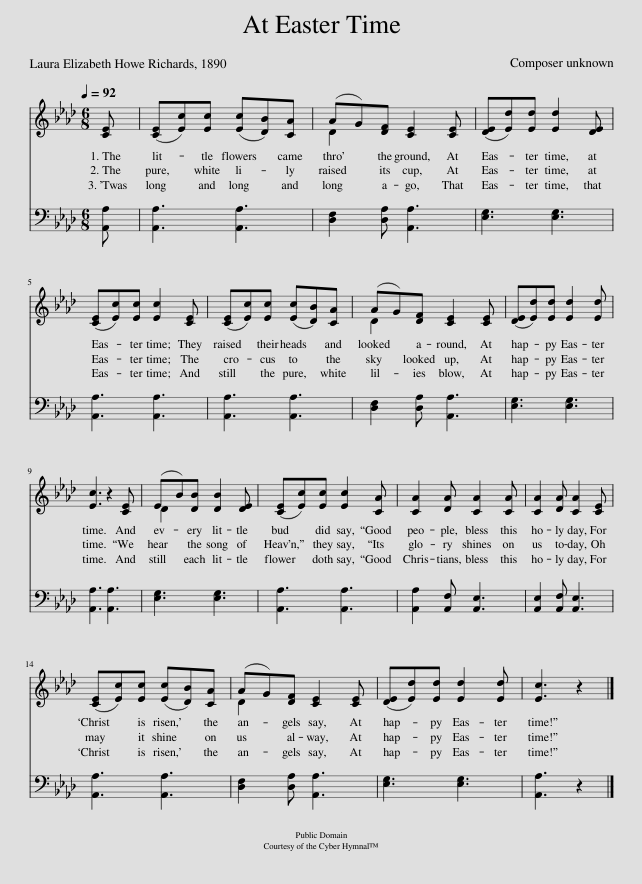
X:1
%%score ( 1 2 ) 3
L:1/8
Q:1/4=92
M:6/8
I:linebreak $
K:Ab
V:1 treble
V:2 treble
V:3 bass
V:1
 [CE] | ([CE][Ec])[Ec] ([Ec][DB])[CA] | (AG)[DF] [CE]2 [CE] | ([DE][Ed])[Ed] [Ed]2 [DE] |$ ([CE][Ec])[Ec] [Ec]2 [CE] | %5
 ([CE][Ec])[Ec] ([Ec][DB])[CA] | (AG)[DF] [CE]2 [CE] | ([DE][Ed])[Ed] [Ed]2 [Ed] |$ [Ec]3 z2 [CE] | (EB)[DB] [DB]2 [DE] | %10
 ([CE][Ec])[Ec] [Ec]2 [CA] | [CA]2 [DA] [CA]2 [CA] | [CA]2 [DA] [CA]2 [CE] |$ ([CE][Ec])[Ec] ([Ec][DB])[CA] | (AG)[DF] [CE]2 [CE] | %15
 ([DE][Ed])[Ed] [Ed]2 [Ed] | [Ec]3 z2 |] %17
V:2
 x | x6 | D2 x4 | x6 |$ x6 | %5
 x6 | D2 x4 | x6 |$ x6 | D2 x4 | %10
 x6 | x6 | x6 |$ x6 | D2 x4 | %15
 x6 | x5 |] %17
V:3
 [A,,A,] | [A,,A,]3 [A,,A,]3 | [D,F,]2 [D,A,] [A,,A,]3 | [E,G,]3 [E,G,]3 |$ [A,,A,]3 [A,,A,]3 | %5
 [A,,A,]3 [A,,A,]3 | [D,F,]2 [D,A,] [A,,A,]3 | [E,G,]3 [E,G,]3 |$ [A,,A,]3 [A,,A,]3 | [E,G,]3 [E,G,]3 | %10
 [A,,A,]3 [A,,A,]3 | [A,,A,]2 [A,,F,] [A,,E,]3 | [A,,E,]2 [A,,F,] [A,,E,]3 |$ [A,,A,]3 [A,,A,]3 | [D,F,]2 [D,A,] [A,,A,]3 | %15
 [E,G,]3 [E,G,]3 | [A,,A,]3 z2 |] %17
